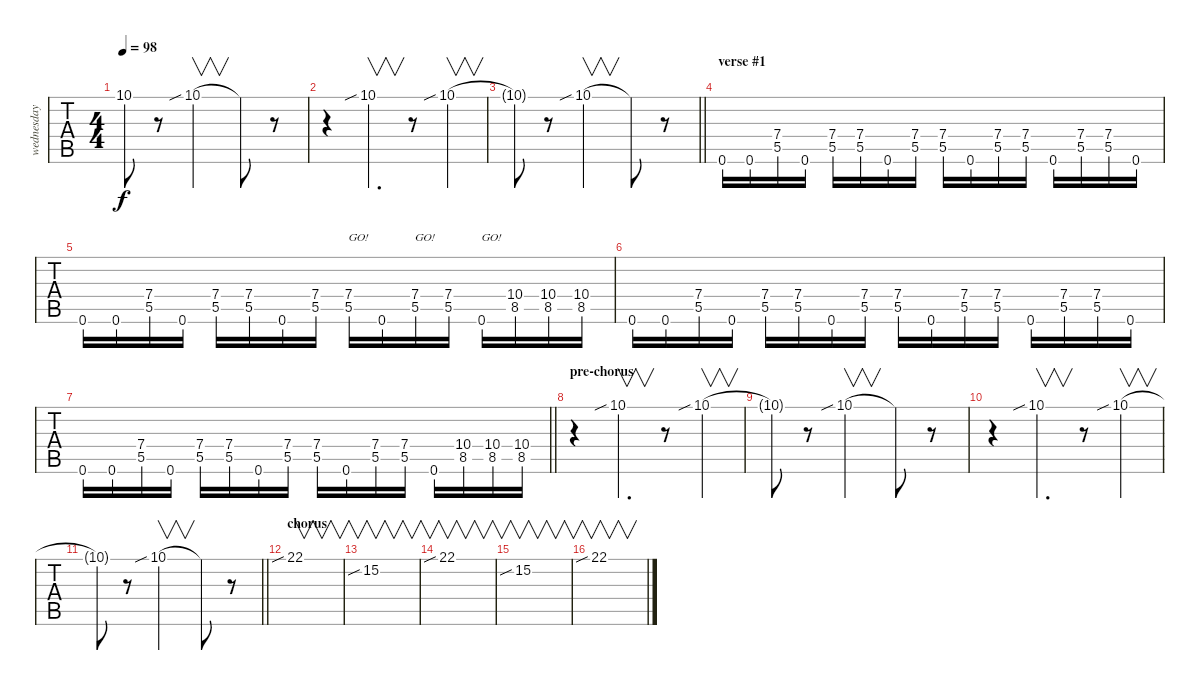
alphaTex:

\track ("wednesday 13 - lead guitar" "wednesday ") {instrument distortionguitar}
\staff {tabs}
\tuning (D4 A3 F3 C3 G2 C2) {hide}
\ts (4 4)
\tempo 98
\clef g2
\ks c
10.1{t}.8{dy f} r.8 10.1{sib}.2{v} 10.1{t}.8 r.8 |
r.4 10.1{sib}.4{v d} r.8 10.1{sib}.4{v} |
\barLineRight lightlight
10.1{t}.8 r.8 10.1{sib}.2{v} 10.1{t}.8 r.8 |
\section ("" "verse #1")
0.6.16 0.6.16 (7.4 5.5).16 0.6.16 (7.4 5.5).16 (7.4 5.5).16 0.6.16 (7.4 5.5).16 (7.4 5.5).16 0.6.16 (7.4 5.5).16 (7.4 5.5).16 0.6.16 (7.4 5.5).16 (7.4 5.5).16 0.6.16 |
0.6.16 0.6.16 (7.4 5.5).16 0.6.16 (7.4 5.5).16 (7.4 5.5).16 0.6.16 (7.4 5.5).16 (7.4 5.5).16{txt "GO!"} 0.6.16 (7.4 5.5).16{txt "GO!"} (7.4 5.5).16 0.6.16{txt "GO!"} (10.4 8.5).16 (10.4 8.5).16 (10.4 8.5).16 |
0.6.16 0.6.16 (7.4 5.5).16 0.6.16 (7.4 5.5).16 (7.4 5.5).16 0.6.16 (7.4 5.5).16 (7.4 5.5).16 0.6.16 (7.4 5.5).16 (7.4 5.5).16 0.6.16 (7.4 5.5).16 (7.4 5.5).16 0.6.16 |
\barLineRight lightlight
0.6.16 0.6.16 (7.4 5.5).16 0.6.16 (7.4 5.5).16 (7.4 5.5).16 0.6.16 (7.4 5.5).16 (7.4 5.5).16 0.6.16 (7.4 5.5).16 (7.4 5.5).16 0.6.16 (10.4 8.5).16 (10.4 8.5).16 (10.4 8.5).16 |
\section ("" "pre-chorus")
r.4 10.1{sib}.4{v d} r.8 10.1{sib}.4{v} |
10.1{t}.8 r.8 10.1{sib}.2{v} 10.1{t}.8 r.8 |
r.4 10.1{sib}.4{v d} r.8 10.1{sib}.4{v} |
\barLineRight lightlight
10.1{t}.8 r.8 10.1{sib}.2{v} 10.1{t}.8 r.8 |
\section ("" "chorus")
22.1{sib}.1{v ot 8va} |
15.2{sib}.1{v ot 8va} |
22.1{sib}.1{v ot 8va} |
15.2{sib}.1{v ot 8va} |
22.1{sib}.1{v ot 8va}
